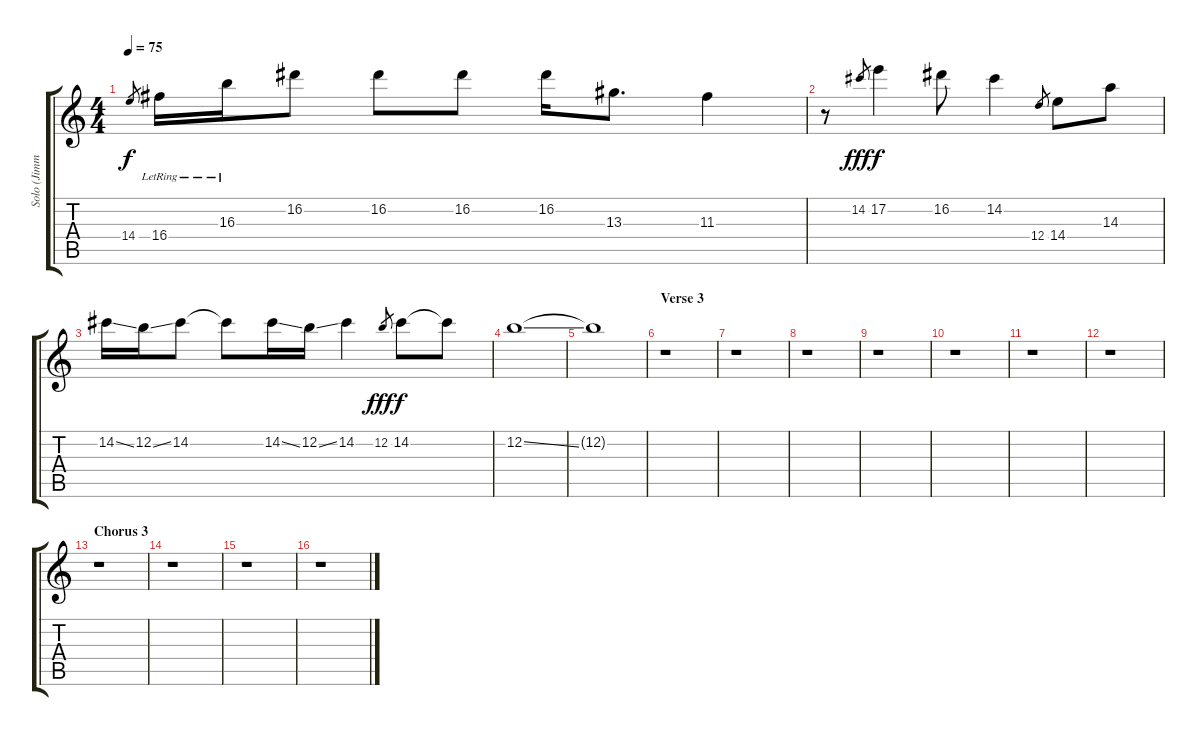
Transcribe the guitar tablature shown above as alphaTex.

\track ("Solo (Jimmy P.)" "Solo (Jimm") {instrument electricguitarjazz}
\staff {score tabs}
\tuning (E4 B3 G3 D3 A2 E2) {hide}
\ts (4 4)
\tempo 75
\clef g2
\ks c
14.4.8{gr dy f} 16.4{lr}.16 16.3{lr}.16 16.2.8 16.2.8 16.2.8 16.2.16 13.3.8{d} 11.3.4 |
r.8 14.2.8{gr dy fff} 17.2.4{dy f} 16.2.8 14.2.4 12.4.8{gr} 14.4.8 14.3.8 |
14.2{ss}.16 12.2{ss}.16 14.2.8 14.2{t}.8 14.2{ss}.16 12.2{ss}.16 14.2.4 12.2.8{gr dy fff} 14.2.8{dy f} 14.2{t}.8 |
12.2{ss}.1 |
12.2{t}.1 |
\section ("" "Verse 3")
r.1 |
r.1 |
r.1 |
r.1 |
r.1 |
r.1 |
r.1 |
\section ("" "Chorus 3")
r.1 |
r.1 |
r.1 |
r.1
